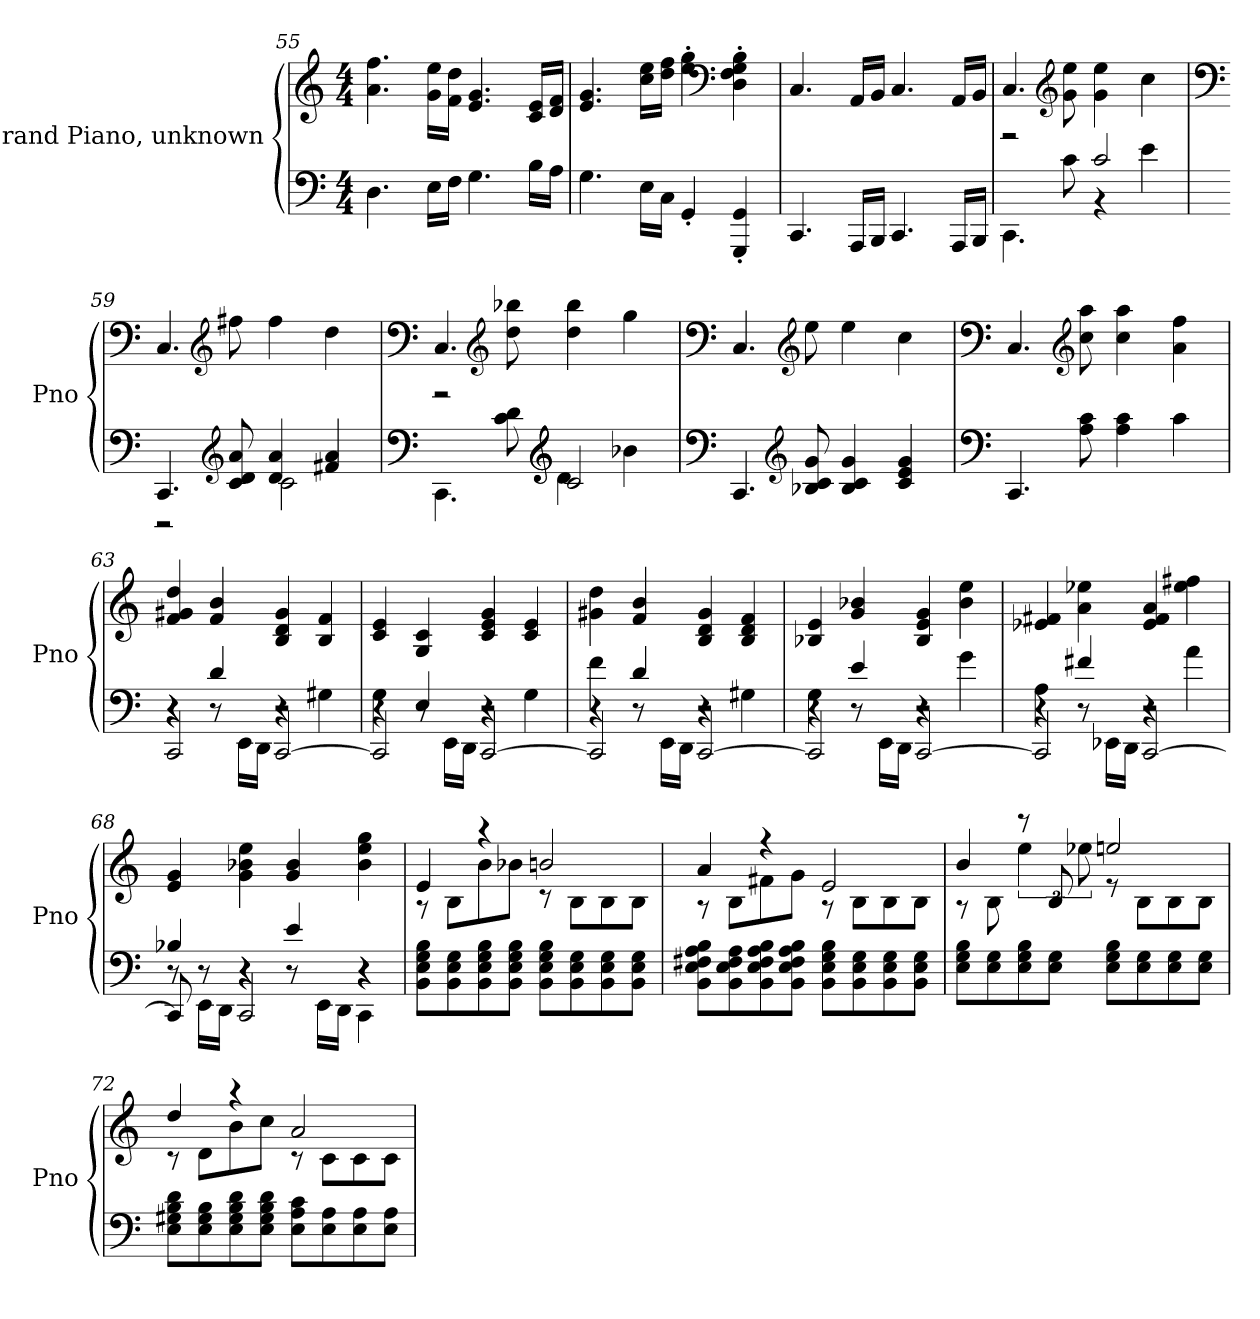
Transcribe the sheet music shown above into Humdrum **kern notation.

**kern	**kern
*part1	*part1
*staff2	*staff1
*I"Grand Piano, unknown	*
*I'Pno	*
*clefF4	*clefG2
*k[]	*k[]
*M4/4	*M4/4
=55	=55
4.D\	4.a\ 4.ff\
16E\LL	16g\ 16ee\LL
16F\JJ	16f\ 16dd\JJ
4.G\	4.e/ 4.g/
16B\LL	16c/ 16e/LL
16A\JJ	16d/ 16f/JJ
=56	=56
4.G\	4.e/ 4.g/
16E\LL	16cc\ 16ee\LL
16C\JJ	16dd\ 16ff\JJ
4GG'/	4ee\' 4gg\'
*	*clefF4
4GGG/' 4GG/'	4D\' 4F\' 4G\' 4B\'
=57	=57
4.CC/	4.C/
16AAA/LL	16AA/LL
16BBB/JJ	16BB/JJ
4.CC/	4.C/
16AAA/LL	16AA/LL
16BBB/JJ	16BB/JJ
!!LO:LB:g=z
=58	=58
*^	*
2r	4.CC\	4.C/
*	*	*clefG2
.	8c\	8g\ 8ee\
2c/	4r	4g\ 4ee\
.	4e\	4cc\
=59	=59	=59
*	*	*clefF4
4.CC/	2r	4.C/
*clefG2	*	*clefG2
8c/ 8d/ 8a/	.	8ff#X\
4d/ 4a/	2c\	4ff#\
4f#X/ 4a/	.	4dd\
=60	=60	=60
*clefF4	*	*clefF4
2r	4.CC\	4.C/
*	*	*clefG2
.	8c\ 8d\	8dd\ 8bb-X\
*clefG2	*	*
2c/	4d\	4dd\ 4bb-\
.	4b-X\	4gg\
*v	*v	*
=61	=61
*clefF4	*clefF4
4.CC/	4.C/
*clefG2	*clefG2
8B-X/ 8c/ 8g/	8ee\
4B-/ 4c/ 4g/	4ee\
4c/ 4e/ 4g/	4cc\
!!LO:LB:g=z
=62	=62
*clefF4	*clefF4
4.CC/	4.C/
*	*clefG2
8A\ 8c\	8cc\ 8aa\
4A\ 4c\	4cc\ 4aa\
4c\	4a\ 4ff\
=63	=63
*^	*
*	*^	*
4r	4r	2CC/	4f/ 4g#X/ 4dd/
4d/	8r	.	4f/ 4b/
.	16EE\LL	.	.
.	16DD\JJ	.	.
2r	4r	[2CC/	4B/ 4d/ 4g#/
.	4G#X\	.	4B/ 4f/
=64	=64	=64	=64
4r	4G\	2CC/]	4c/ 4e/
4E/	8r	.	4G/ 4c/
.	16EE\LL	.	.
.	16DD\JJ	.	.
2r	4r	[2CC/	4c/ 4e/ 4g/
.	4G\	.	4c/ 4e/
=65	=65	=65	=65
4r	4f\	2CC/]	4g#X\ 4dd\
4d/	8r	.	4f/ 4b/
.	16EE\LL	.	.
.	16DD\JJ	.	.
2r	4r	[2CC/	4B/ 4d/ 4g#/
.	4G#X\	.	4B/ 4d/ 4f/
=66	=66	=66	=66
4r	4G\	2CC/]	4B-X/ 4e/
4e/	8r	.	4g/ 4b-X/
.	16EE\LL	.	.
.	16DD\JJ	.	.
2r	4r	[2CC/	4B-/ 4e/ 4g/
.	4g\	.	4b-\ 4ee\
!!LO:LB:g=z
=67	=67	=67	=67
4r	4A\	2CC/]	4e-X/ 4f#X/
4f#X/	8r	.	4a\ 4ee-X\
.	16EE-X\LL	.	.
.	16DD\JJ	.	.
2r	4r	[2CC/	4e-/ 4f#/ 4a/
.	4a\	.	4ee-\ 4ff#X\
=68	=68	=68	=68
4B-X/	8r	8CC/]	4e/ 4g/
.	16EE\LL	8r	.
.	16DD\JJ	.	.
4r	4r	2CC/	4g\ 4b-X\ 4ee\
4e/	8r	.	4g/ 4b-/
.	16EE\LL	.	.
.	16DD\JJ	.	.
4r	4CC\	4r	4b-\ 4ee\ 4gg\
*v	*v	*v	*
=69	=69
*	*^
8BB\ 8E\ 8G\ 8B\L	4e/	8r
8BB\ 8E\ 8G\	.	8B\L
8BB\ 8E\ 8G\ 8B\	4r	8b\
8BB\ 8E\ 8G\ 8B\J	.	8b-X\J
8BB\ 8E\ 8G\ 8B\L	2bn/	8r
8BB\ 8E\ 8G\	.	8B\L
8BB\ 8E\ 8G\	.	8B\
8BB\ 8E\ 8G\J	.	8B\J
=70	=70	=70
8BB\ 8E\ 8F#X\ 8A\ 8B\L	4a/	8r
8BB\ 8E\ 8F#\ 8A\	.	8B\L
8BB\ 8E\ 8F#\ 8A\ 8B\	4r	8f#X\
8BB\ 8E\ 8F#\ 8A\ 8B\J	.	8g\J
8BB\ 8E\ 8G\ 8B\L	2e/	8r
8BB\ 8E\ 8G\	.	8B\L
8BB\ 8E\ 8G\	.	8B\
8BB\ 8E\ 8G\J	.	8B\J
!!LO:PB:g=z	!!
=71	=71	=71
8E\ 8G\ 8B\L	4b/	8r
8E\ 8G\	.	8B\
8E\ 8G\ 8B\	8r	6ee\
8E\ 8G\J	8B/	.
.	.	12ee-X\
8E\ 8G\ 8B\L	2een/	8r
8E\ 8G\	.	8B\L
8E\ 8G\	.	8B\
8E\ 8G\J	.	8B\J
=72	=72	=72
8E\ 8G#X\ 8B\ 8d\L	4dd/	8r
8E\ 8G#\ 8B\	.	8d\L
8E\ 8G#\ 8B\ 8d\	4r	8b\
8E\ 8G#\ 8B\ 8d\J	.	8cc\J
8E\ 8A\ 8c\L	2a/	8r
8E\ 8A\	.	8c\L
8E\ 8A\	.	8c\
8E\ 8A\J	.	8c\J
*	*v	*v
=	=
*-	*-
